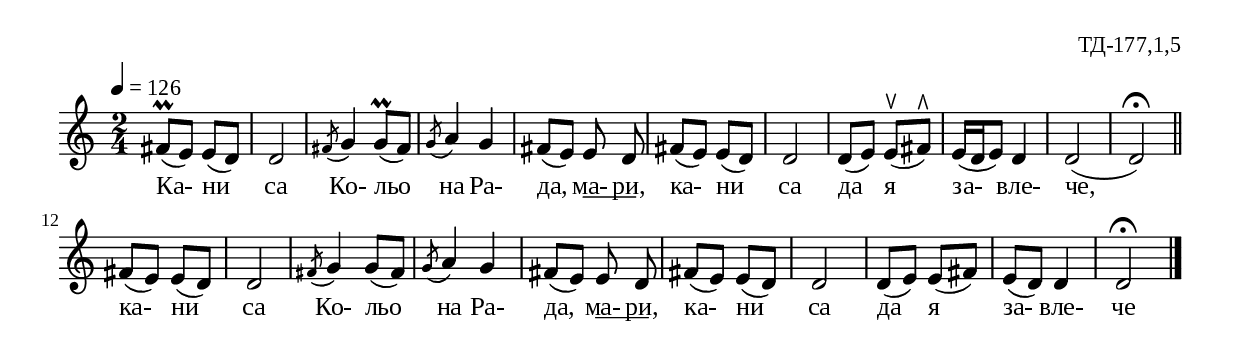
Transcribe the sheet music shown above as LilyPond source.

%{
TD_177_1_05
%}

\include "td-preamble.ly"

\score {
\relative c' {
 \tempo 4 = 126
  \time 2/4
fis8\prall( e) e( d) d2 \acciaccatura fis8 g4 g8\prall( fis) \acciaccatura g8 a4 g4
fis8( e) e\noBeam d fis( e) e( d) d2 d8( e) e8^\ltoe( fis^\rtoe) e16( d e8) d4
d2( d2\fermata)  \bar "||" 
 \break
 fis8( e) e( d) d2 \acciaccatura fis8 g4 g8( fis) \acciaccatura g8 a4 g4
fis8( e) e\noBeam d fis( e) e( d) d2 d8( e) e8( fis) e8( d) d4
d2\fermata
 \bar "|." 
}
\addlyrics { Ка- ни са Ко- льо на Ра- да, 
ма- \startTextSpan ри, \stopTextSpan ка- ни са да я за- вле- че,
ка- ни са Ко- льо на Ра- да, 
ма- \startTextSpan ри, \stopTextSpan ка- ни са да я за- вле- че }
%
\layout {
  indent = #0
  line-width = 190\mm
  ragged-right=##f
\context {
      \Lyrics
      \consists "Text_spanner_engraver"
      \override TextSpanner #'direction = #DOWN
      \override TextSpanner #'style = #'line    
      \override TextSpanner #'outside-staff-priority = ##f
      \override TextSpanner #'padding = #0.2 % sets the distance of the line from the lyrics
      \override TextSpanner #'bound-details =
      #`((left . ((Y . 0)
                  (padding . 0)
                  (attach-dir . ,LEFT)))
         (left-broken . ((end-on-note . #t)))
         (right . ((Y . 0)
                   (padding . 0)
                   (attach-dir . ,RIGHT))))
    }
  
}
%
\midi { 
	\context {
		\Score
		tempoWholesPerMinute = #(ly:make-moment 126 4)
		}
	}
}

\header{
  opus = "ТД-177,1,5"
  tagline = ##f
}

\paper  {
	 myStaffSize = #20
	 #(define fonts
	 (make-pango-font-tree "Times New Roman"
	 "Nimbus Sans"
	 "Luxi Mono"
	 (/ myStaffSize 20)))
  }

